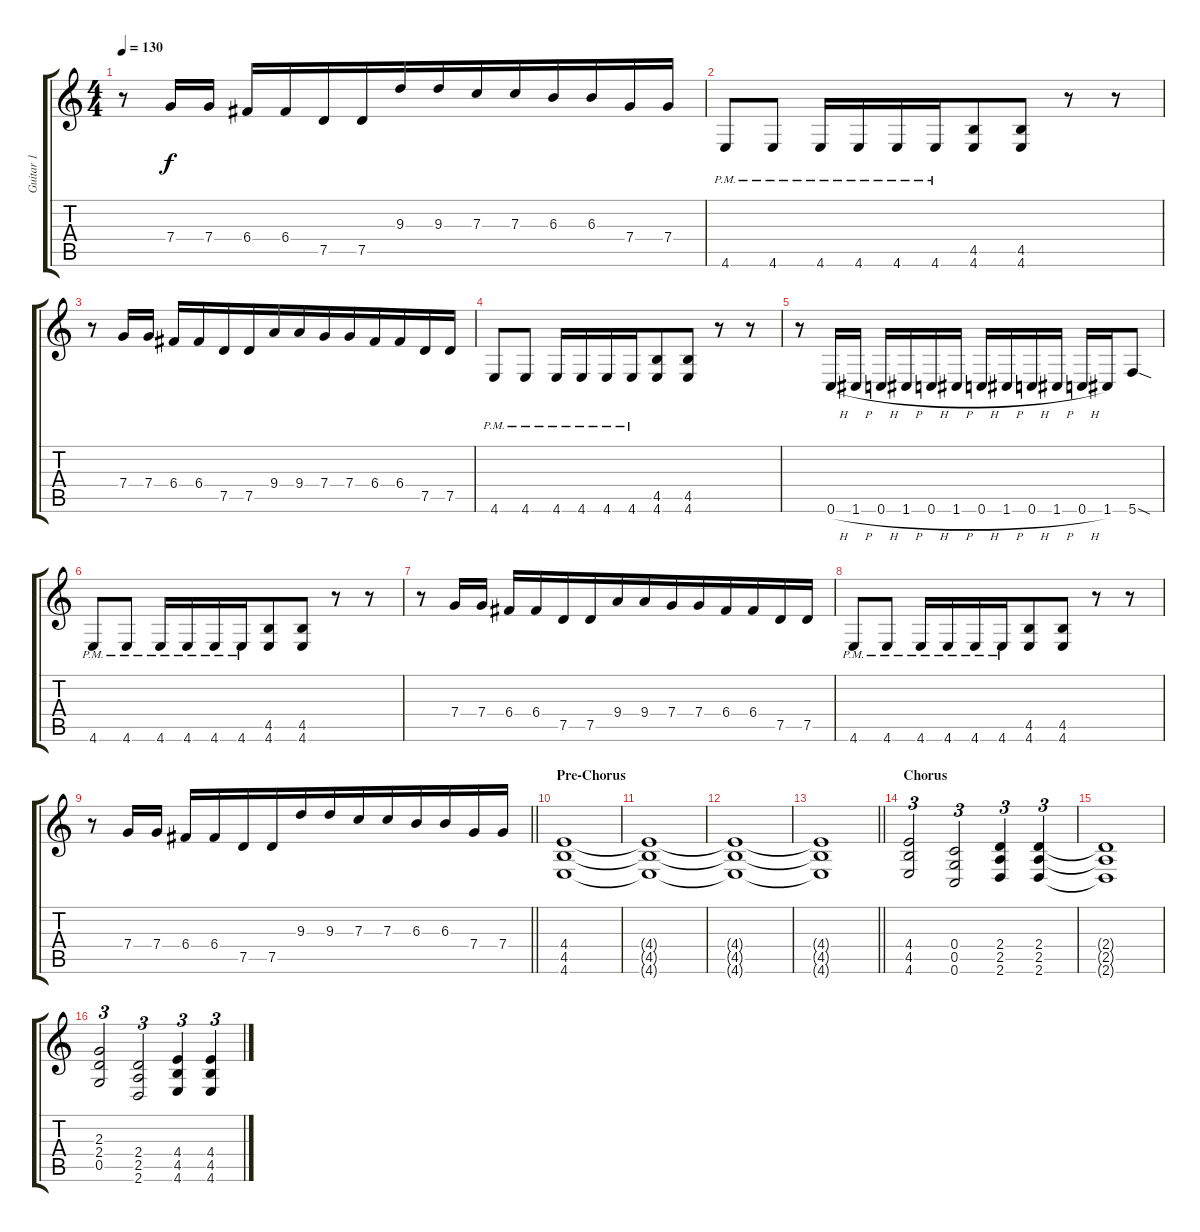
\track ("Guitar 1" "Guitar 1") {instrument distortionguitar}
\staff {score tabs}
\tuning (D4 A3 F3 C3 G2 C2) {hide}
\ts (4 4)
\tempo 130
\clef g2
\ks c
r.8{dy f} 7.4.16{beam merge} 7.4.16 6.4.16{beam merge} 6.4.16{beam merge} 7.5.16{beam merge} 7.5.16{beam merge} 9.3.16{beam merge} 9.3.16{beam merge} 7.3.16{beam merge} 7.3.16{beam merge} 6.3.16{beam merge} 6.3.16{beam merge} 7.4.16{beam merge} 7.4.16 |
4.6{pm}.8{beam merge} 4.6{pm}.8 4.6{pm}.16{beam merge} 4.6{pm}.16 4.6{pm}.16{beam merge} 4.6{pm}.16{beam merge} (4.5 4.6).8 (4.5 4.6).8 r.8 r.8 |
r.8 7.4.16{beam merge} 7.4.16 6.4.16{beam merge} 6.4.16{beam merge} 7.5.16{beam merge} 7.5.16{beam merge} 9.4.16{beam merge} 9.4.16{beam merge} 7.4.16{beam merge} 7.4.16{beam merge} 6.4.16{beam merge} 6.4.16{beam merge} 7.5.16{beam merge} 7.5.16 |
4.6{pm}.8{beam merge} 4.6{pm}.8 4.6{pm}.16{beam merge} 4.6{pm}.16 4.6{pm}.16{beam merge} 4.6{pm}.16{beam merge} (4.5 4.6).8 (4.5 4.6).8 r.8 r.8 |
r.8 0.6{h}.16{beam merge} 1.6{h}.16 0.6{h}.16{beam merge} 1.6{h}.16 0.6{h}.16{beam merge} 1.6{h}.16 0.6{h}.16{beam merge} 1.6{h}.16 0.6{h}.16{beam merge} 1.6{h}.16 0.6{h}.16{beam merge} 1.6.16 5.6{sod}.8 |
4.6{pm}.8{beam merge} 4.6{pm}.8 4.6{pm}.16{beam merge} 4.6{pm}.16 4.6{pm}.16{beam merge} 4.6{pm}.16{beam merge} (4.5 4.6).8 (4.5 4.6).8 r.8 r.8 |
r.8 7.4.16{beam merge} 7.4.16 6.4.16{beam merge} 6.4.16{beam merge} 7.5.16{beam merge} 7.5.16{beam merge} 9.4.16{beam merge} 9.4.16{beam merge} 7.4.16{beam merge} 7.4.16{beam merge} 6.4.16{beam merge} 6.4.16{beam merge} 7.5.16{beam merge} 7.5.16 |
4.6{pm}.8{beam merge} 4.6{pm}.8 4.6{pm}.16{beam merge} 4.6{pm}.16 4.6{pm}.16{beam merge} 4.6{pm}.16{beam merge} (4.5 4.6).8 (4.5 4.6).8 r.8 r.8 |
\barLineRight lightlight
r.8 7.4.16{beam merge} 7.4.16 6.4.16{beam merge} 6.4.16{beam merge} 7.5.16{beam merge} 7.5.16{beam merge} 9.3.16{beam merge} 9.3.16{beam merge} 7.3.16{beam merge} 7.3.16{beam merge} 6.3.16{beam merge} 6.3.16{beam merge} 7.4.16{beam merge} 7.4.16 |
\section ("" "Pre-Chorus")
(4.4 4.5 4.6).1 |
(4.4{t} 4.5{t} 4.6{t}).1 |
(4.4{t} 4.5{t} 4.6{t}).1 |
\barLineRight lightlight
(4.4{t} 4.5{t} 4.6{t}).1 |
\section ("" "Chorus")
(4.4 4.5 4.6).2{tu (3 2)} (0.4 0.5 0.6).2{tu (3 2) beam merge} (2.4 2.5 2.6).4{tu (3 2) beam merge} (2.4 2.5 2.6).4{tu (3 2)} |
(2.4{t} 2.5{t} 2.6{t}).1 |
(2.3 2.4 0.5).2{tu (3 2)} (2.4 2.5 2.6).2{tu (3 2) beam merge} (4.4 4.5 4.6).4{tu (3 2) beam merge} (4.4 4.5 4.6).4{tu (3 2)}
